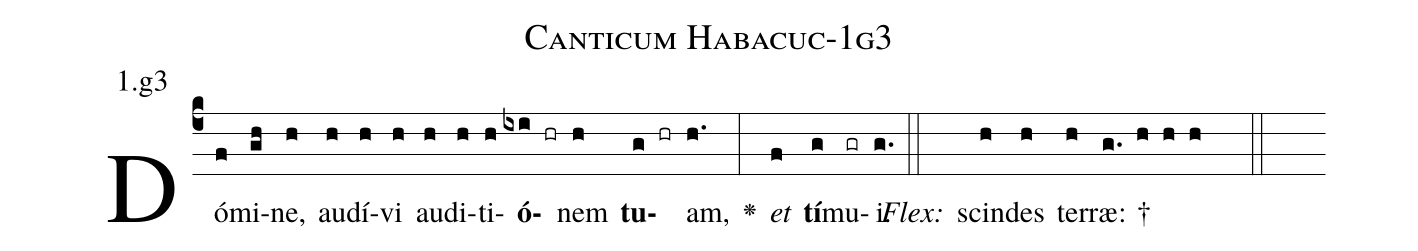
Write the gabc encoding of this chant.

name: Canticum Habacuc-1g3;
annotation: 1.g3;
%%
(c4)Dó(f)mi(gh)ne,(h) au(h)dí(h)vi(h) au(h)di(h)ti(h)<b>ó</b>(ixi hr)nem(h) <b>tu</b>(g hr)am,(h.) <v>\greheightstar</v>(:) <i>et</i>(f) <b>tí</b>(g)mu(gr)i.(g.) (::)
<i>Flex:</i>()  scin(h)des(h) ter(h)ræ: †(g. h h h  ::)

%E(h) u(h) o(g) u(f) a(g) e.(g.) (::)
